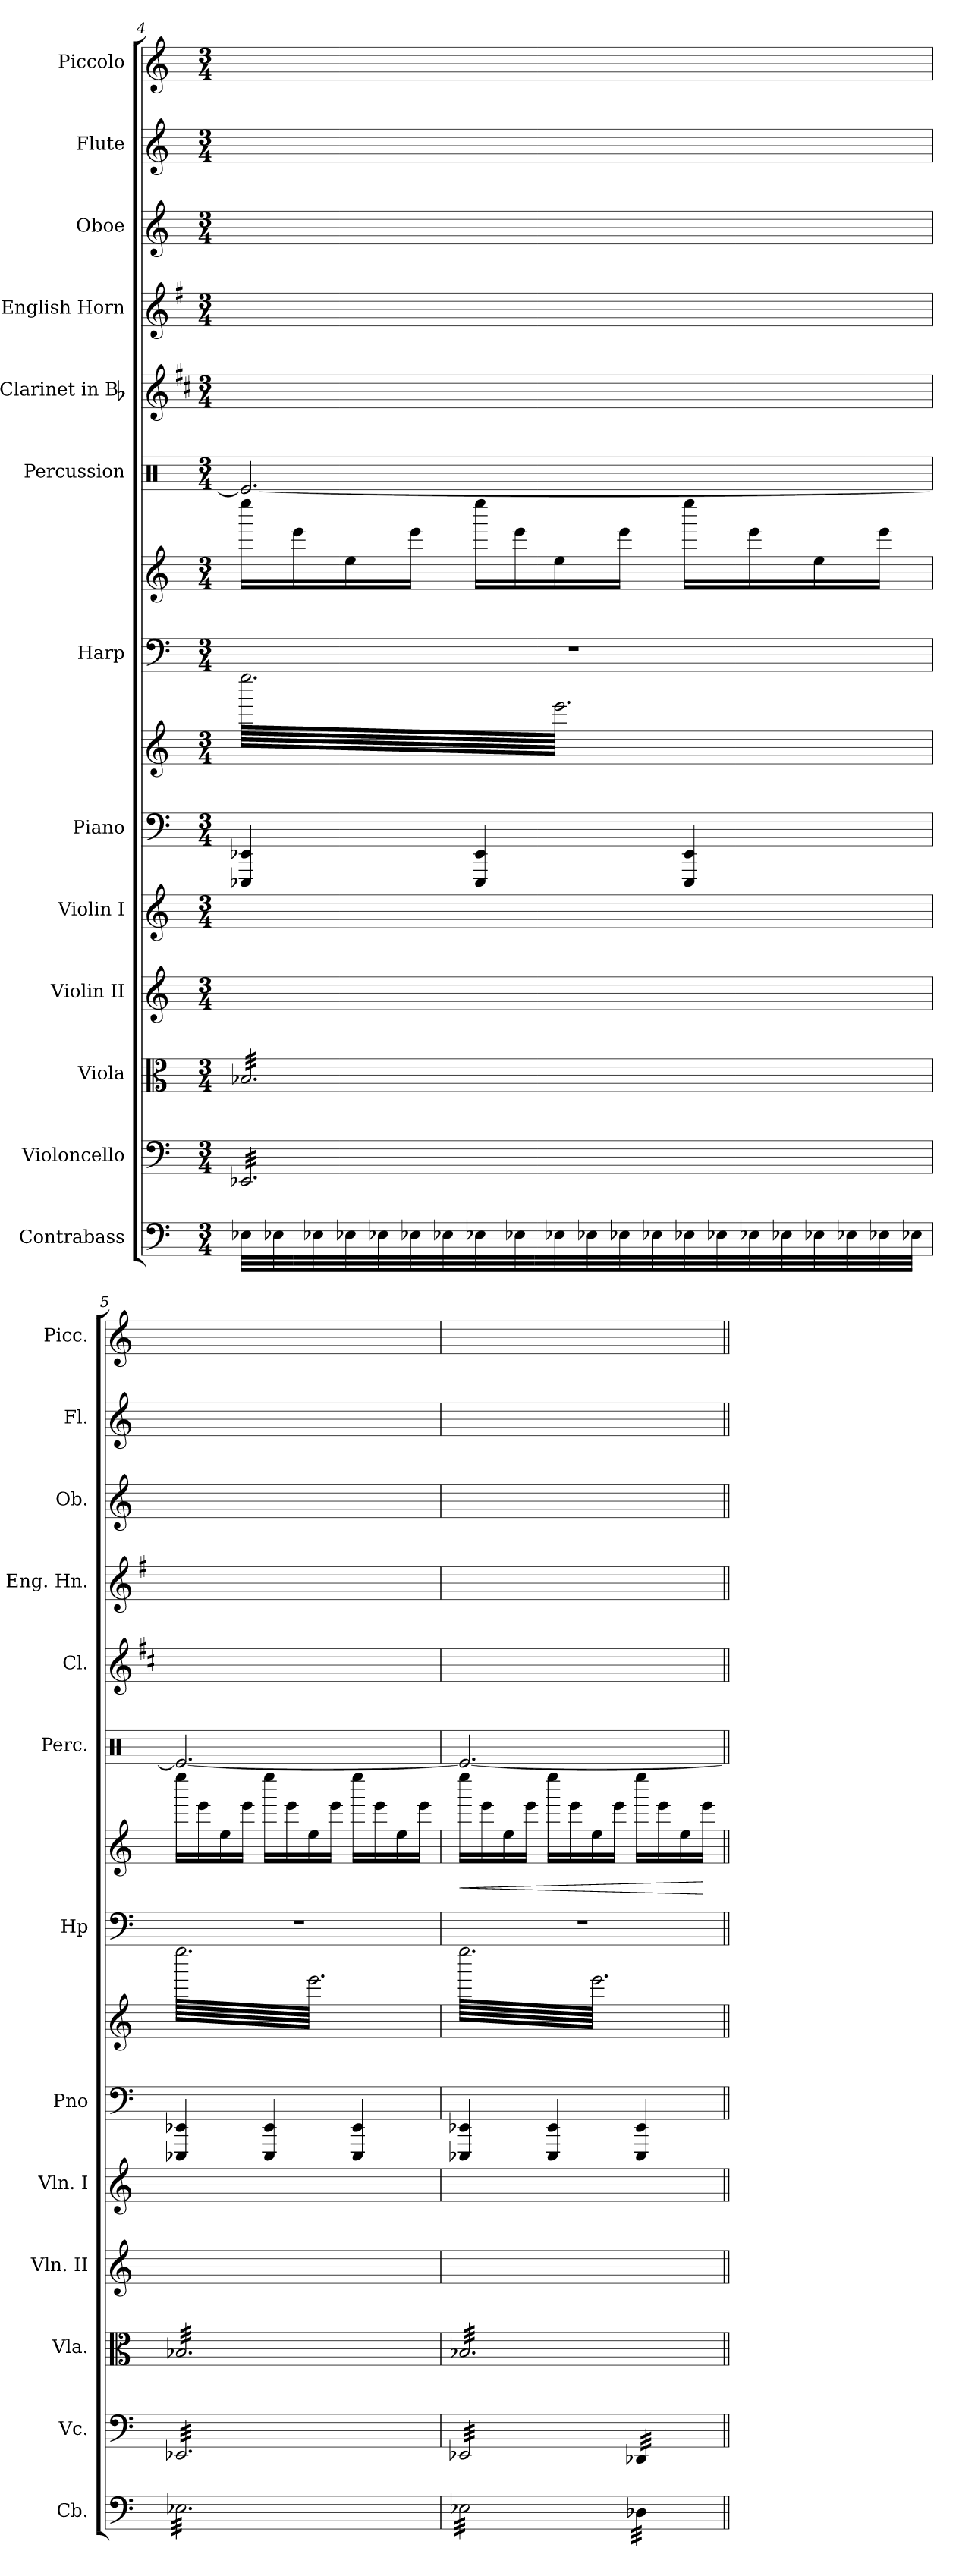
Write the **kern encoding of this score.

**kern	**kern	**kern	**kern	**kern	**kern	**kern	**kern	**kern	**dynam	**kern	**kern	**kern	**kern	**kern	**kern
*part13	*part12	*part11	*part10	*part9	*part8	*part8	*part7	*part7	*part7	*part6	*part5	*part4	*part3	*part2	*part1
*staff15	*staff14	*staff13	*staff12	*staff11	*staff10	*staff9	*staff8	*staff7	*staff7/8	*staff6	*staff5	*staff4	*staff3	*staff2	*staff1
*I"Contrabass	*I"Violoncello	*I"Viola	*I"Violin II	*I"Violin I	*I"Piano	*	*I"Harp	*	*	*I"Percussion	*I"Clarinet in Bb	*I"English Horn	*I"Oboe	*I"Flute	*I"Piccolo
*I'Cb.	*I'Vc.	*I'Vla.	*I'Vln. II	*I'Vln. I	*I'Pno	*	*I'Hp	*	*	*I'Perc.	*I'Cl.	*I'Eng. Hn.	*I'Ob.	*I'Fl.	*I'Picc.
*clefF4	*clefF4	*clefC3	*clefG2	*clefG2	*clefF4	*clefG2	*clefF4	*clefG2	*	*clefX	*clefG2	*clefG2	*clefG2	*clefG2	*clefG2
*ITrd7c12	*	*	*	*	*	*	*	*	*	*	*ITrd1c2	*ITrd4c7	*	*	*ITrd-7c-12
*k[]	*k[]	*k[]	*k[]	*k[]	*k[]	*k[]	*k[]	*k[]	*	*k[]	*k[]	*k[]	*k[]	*k[]	*k[]
*C:	*C:	*C:	*C:	*C:	*C:	*C:	*C:	*C:	*	*C:	*C:	*C:	*C:	*C:	*C:
*M3/4	*M3/4	*M3/4	*M3/4	*M3/4	*M3/4	*M3/4	*M3/4	*M3/4	*	*M3/4	*M3/4	*M3/4	*M3/4	*M3/4	*M3/4
=4	=4	=4	=4	=4	=4	=4	=4	=4	=4	=4	=4	=4	=4	=4	=4
*	*tremolo	*	*	*	*	*	*	*	*	*	*	*	*	*	*
*	*	*tremolo	*	*	*	*	*	*	*	*	*	*	*	*	*
*	*	*	*	*	*	*tremolo	*	*	*	*	*	*	*	*	*
32EE-XLLL	32EE-XLLL	32B-XLLL	8ryy	8ryy	4EEE-X 4EE-X	(64eeeeLLLL	4%3r	16eeeeLL	.	2.Re/_	4ryy	4%3ryy	4ryy	8ryy	8ryy
.	.	.	.	.	.	64eee)	.	.	.	.	.	.	.	.	.
32EE-X	32EE-X	32B-X	.	.	.	64eeee	.	.	.	.	.	.	.	.	.
.	.	.	.	.	.	64eee)	.	.	.	.	.	.	.	.	.
32ryy	32EE-X	32B-X	.	.	.	64eeee	.	16eee	.	.	.	.	.	.	.
.	.	.	.	.	.	64eee)	.	.	.	.	.	.	.	.	.
32EE-X	32EE-X	32B-X	.	.	.	64eeee	.	.	.	.	.	.	.	.	.
.	.	.	.	.	.	64eee)	.	.	.	.	.	.	.	.	.
32EE-X	32EE-X	32B-X	4ryy	4ryy	.	64eeee	.	16ee	.	.	.	.	.	8ryy	8ryy
.	.	.	.	.	.	64eee)	.	.	.	.	.	.	.	.	.
32EE-X	32EE-X	32B-X	.	.	.	64eeee	.	.	.	.	.	.	.	.	.
.	.	.	.	.	.	64eee)	.	.	.	.	.	.	.	.	.
32EE-X	32EE-X	32B-X	.	.	.	64eeee	.	16eeeJJ	.	.	.	.	.	.	.
.	.	.	.	.	.	64eee)	.	.	.	.	.	.	.	.	.
32EE-X	32EE-X	32B-X	.	.	.	64eeee	.	.	.	.	.	.	.	.	.
.	.	.	.	.	.	64eee)	.	.	.	.	.	.	.	.	.
32EE-X	32EE-X	32B-X	.	.	4EEE- 4EE-	64eeee	.	16eeeeLL	.	.	4ryy	.	4ryy	4ryy	4ryy
.	.	.	.	.	.	64eee)	.	.	.	.	.	.	.	.	.
32ryy	32EE-X	32B-X	.	.	.	64eeee	.	.	.	.	.	.	.	.	.
.	.	.	.	.	.	64eee)	.	.	.	.	.	.	.	.	.
32EE-X	32EE-X	32B-X	.	.	.	64eeee	.	16eee	.	.	.	.	.	.	.
.	.	.	.	.	.	64eee)	.	.	.	.	.	.	.	.	.
32ryy	32EE-X	32B-X	.	.	.	64eeee	.	.	.	.	.	.	.	.	.
.	.	.	.	.	.	64eee)	.	.	.	.	.	.	.	.	.
32EE-X	32EE-X	32B-X	4ryy	4ryy	.	64eeee	.	16ee	.	.	.	.	.	.	.
.	.	.	.	.	.	64eee)	.	.	.	.	.	.	.	.	.
32EE-X	32EE-X	32B-X	.	.	.	64eeee	.	.	.	.	.	.	.	.	.
.	.	.	.	.	.	64eee)	.	.	.	.	.	.	.	.	.
32EE-X	32EE-X	32B-X	.	.	.	64eeee	.	16eeeJJ	.	.	.	.	.	.	.
.	.	.	.	.	.	64eee)	.	.	.	.	.	.	.	.	.
32EE-X	32EE-X	32B-X	.	.	.	64eeee	.	.	.	.	.	.	.	.	.
.	.	.	.	.	.	64eee)	.	.	.	.	.	.	.	.	.
32EE-X	32EE-X	32B-X	.	.	4EEE- 4EE-	64eeee	.	16eeeeLL	.	.	8ryy	.	8ryy	4ryy	4ryy
.	.	.	.	.	.	64eee)	.	.	.	.	.	.	.	.	.
32EE-X	32EE-X	32B-X	.	.	.	64eeee	.	.	.	.	.	.	.	.	.
.	.	.	.	.	.	64eee)	.	.	.	.	.	.	.	.	.
32EE-X	32EE-X	32B-X	.	.	.	64eeee	.	16eee	.	.	.	.	.	.	.
.	.	.	.	.	.	64eee)	.	.	.	.	.	.	.	.	.
32EE-X	32EE-X	32B-X	.	.	.	64eeee	.	.	.	.	.	.	.	.	.
.	.	.	.	.	.	64eee)	.	.	.	.	.	.	.	.	.
32EE-X	32EE-X	32B-X	8ryy	8ryy	.	64eeee	.	16ee	.	.	8ryy	.	8ryy	.	.
.	.	.	.	.	.	64eee)	.	.	.	.	.	.	.	.	.
32EE-X	32EE-X	32B-X	.	.	.	64eeee	.	.	.	.	.	.	.	.	.
.	.	.	.	.	.	64eee)	.	.	.	.	.	.	.	.	.
32EE-X	32EE-X	32B-X	.	.	.	64eeee	.	16eeeJJ	.	.	.	.	.	.	.
.	.	.	.	.	.	64eee)	.	.	.	.	.	.	.	.	.
32EE-XJJJ	32EE-XJJJ	32B-XJJJ	.	.	.	64eeee	.	.	.	.	.	.	.	.	.
.	.	.	.	.	.	64eee)JJJJ	.	.	.	.	.	.	.	.	.
=5	=5	=5	=5	=5	=5	=5	=5	=5	=5	=5	=5	=5	=5	=5	=5
*tremolo	*	*	*	*	*	*	*	*	*	*	*	*	*	*	*
32EE-XLLL	32EE-XLLL	32B-XLLL	8ryy	4ryy	4EEE-X 4EE-X	(64eeeeLLLL	4%3r	16eeeeLL	.	2.Re/_	8ryy	4ryy	8ryy	8ryy	8ryy
.	.	.	.	.	.	64eee)	.	.	.	.	.	.	.	.	.
32EE-X	32EE-X	32B-X	.	.	.	64eeee	.	.	.	.	.	.	.	.	.
.	.	.	.	.	.	64eee)	.	.	.	.	.	.	.	.	.
32EE-X	32EE-X	32B-X	.	.	.	64eeee	.	16eee	.	.	.	.	.	.	.
.	.	.	.	.	.	64eee)	.	.	.	.	.	.	.	.	.
32EE-X	32EE-X	32B-X	.	.	.	64eeee	.	.	.	.	.	.	.	.	.
.	.	.	.	.	.	64eee)	.	.	.	.	.	.	.	.	.
32EE-X	32EE-X	32B-X	8ryy	.	.	64eeee	.	16ee	.	.	4ryy	.	4ryy	4ryy	4ryy
.	.	.	.	.	.	64eee)	.	.	.	.	.	.	.	.	.
32EE-X	32EE-X	32B-X	.	.	.	64eeee	.	.	.	.	.	.	.	.	.
.	.	.	.	.	.	64eee)	.	.	.	.	.	.	.	.	.
32EE-X	32EE-X	32B-X	.	.	.	64eeee	.	16eeeJJ	.	.	.	.	.	.	.
.	.	.	.	.	.	64eee)	.	.	.	.	.	.	.	.	.
32EE-X	32EE-X	32B-X	.	.	.	64eeee	.	.	.	.	.	.	.	.	.
.	.	.	.	.	.	64eee)	.	.	.	.	.	.	.	.	.
32EE-X	32EE-X	32B-X	4ryy	4ryy	4EEE- 4EE-	64eeee	.	16eeeeLL	.	.	.	8ryy	.	.	.
.	.	.	.	.	.	64eee)	.	.	.	.	.	.	.	.	.
32EE-X	32EE-X	32B-X	.	.	.	64eeee	.	.	.	.	.	.	.	.	.
.	.	.	.	.	.	64eee)	.	.	.	.	.	.	.	.	.
32EE-X	32EE-X	32B-X	.	.	.	64eeee	.	16eee	.	.	.	.	.	.	.
.	.	.	.	.	.	64eee)	.	.	.	.	.	.	.	.	.
32EE-X	32EE-X	32B-X	.	.	.	64eeee	.	.	.	.	.	.	.	.	.
.	.	.	.	.	.	64eee)	.	.	.	.	.	.	.	.	.
32EE-X	32EE-X	32B-X	.	.	.	64eeee	.	16ee	.	.	8ryy	4ryy	8ryy	4ryy	4ryy
.	.	.	.	.	.	64eee)	.	.	.	.	.	.	.	.	.
32EE-X	32EE-X	32B-X	.	.	.	64eeee	.	.	.	.	.	.	.	.	.
.	.	.	.	.	.	64eee)	.	.	.	.	.	.	.	.	.
32EE-X	32EE-X	32B-X	.	.	.	64eeee	.	16eeeJJ	.	.	.	.	.	.	.
.	.	.	.	.	.	64eee)	.	.	.	.	.	.	.	.	.
32EE-X	32EE-X	32B-X	.	.	.	64eeee	.	.	.	.	.	.	.	.	.
.	.	.	.	.	.	64eee)	.	.	.	.	.	.	.	.	.
32EE-X	32EE-X	32B-X	4ryy	4ryy	4EEE- 4EE-	64eeee	.	16eeeeLL	.	.	4ryy	.	4ryy	.	.
.	.	.	.	.	.	64eee)	.	.	.	.	.	.	.	.	.
32EE-X	32EE-X	32B-X	.	.	.	64eeee	.	.	.	.	.	.	.	.	.
.	.	.	.	.	.	64eee)	.	.	.	.	.	.	.	.	.
32EE-X	32EE-X	32B-X	.	.	.	64eeee	.	16eee	.	.	.	.	.	.	.
.	.	.	.	.	.	64eee)	.	.	.	.	.	.	.	.	.
32EE-X	32EE-X	32B-X	.	.	.	64eeee	.	.	.	.	.	.	.	.	.
.	.	.	.	.	.	64eee)	.	.	.	.	.	.	.	.	.
32EE-X	32EE-X	32B-X	.	.	.	64eeee	.	16ee	.	.	.	8ryy	.	8ryy	8ryy
.	.	.	.	.	.	64eee)	.	.	.	.	.	.	.	.	.
32EE-X	32EE-X	32B-X	.	.	.	64eeee	.	.	.	.	.	.	.	.	.
.	.	.	.	.	.	64eee)	.	.	.	.	.	.	.	.	.
32EE-X	32EE-X	32B-X	.	.	.	64eeee	.	16eeeJJ	.	.	.	.	.	.	.
.	.	.	.	.	.	64eee)	.	.	.	.	.	.	.	.	.
32EE-XJJJ	32EE-XJJJ	32B-XJJJ	.	.	.	64eeee	.	.	.	.	.	.	.	.	.
.	.	.	.	.	.	64eee)JJJJ	.	.	.	.	.	.	.	.	.
=6	=6	=6	=6	=6	=6	=6	=6	=6	=6	=6	=6	=6	=6	=6	=6
32EE-XLLL	32EE-XLLL	32B-XLLL	4ryy	8ryy	4EEE-X 4EE-X	(64eeeeLLLL	4%3r	16eeeeLL	<	2.Re/_	4ryy	8ryy	4ryy	4ryy	4ryy
.	.	.	.	.	.	64eee)	.	.	.	.	.	.	.	.	.
32EE-X	32EE-X	32B-X	.	.	.	64eeee	.	.	.	.	.	.	.	.	.
.	.	.	.	.	.	64eee)	.	.	.	.	.	.	.	.	.
32EE-X	32EE-X	32B-X	.	.	.	64eeee	.	16eee	.	.	.	.	.	.	.
.	.	.	.	.	.	64eee)	.	.	.	.	.	.	.	.	.
32EE-X	32EE-X	32B-X	.	.	.	64eeee	.	.	.	.	.	.	.	.	.
.	.	.	.	.	.	64eee)	.	.	.	.	.	.	.	.	.
32EE-X	32EE-X	32B-X	.	4ryy	.	64eeee	.	16ee	.	.	.	8ryy	.	.	.
.	.	.	.	.	.	64eee)	.	.	.	.	.	.	.	.	.
32EE-X	32EE-X	32B-X	.	.	.	64eeee	.	.	.	.	.	.	.	.	.
.	.	.	.	.	.	64eee)	.	.	.	.	.	.	.	.	.
32EE-X	32EE-X	32B-X	.	.	.	64eeee	.	16eeeJJ	.	.	.	.	.	.	.
.	.	.	.	.	.	64eee)	.	.	.	.	.	.	.	.	.
32EE-X	32EE-X	32B-X	.	.	.	64eeee	.	.	.	.	.	.	.	.	.
.	.	.	.	.	.	64eee)	.	.	.	.	.	.	.	.	.
32EE-X	32EE-X	32B-X	8ryy	.	4EEE- 4EE-	64eeee	.	16eeeeLL	.	.	8ryy	4ryy	8ryy	2ryy	2ryy
.	.	.	.	.	.	64eee)	.	.	.	.	.	.	.	.	.
32EE-X	32EE-X	32B-X	.	.	.	64eeee	.	.	.	.	.	.	.	.	.
.	.	.	.	.	.	64eee)	.	.	.	.	.	.	.	.	.
32EE-X	32EE-X	32B-X	.	.	.	64eeee	.	16eee	.	.	.	.	.	.	.
.	.	.	.	.	.	64eee)	.	.	.	.	.	.	.	.	.
32EE-X	32EE-X	32B-X	.	.	.	64eeee	.	.	.	.	.	.	.	.	.
.	.	.	.	.	.	64eee)	.	.	.	.	.	.	.	.	.
32EE-X	32EE-X	32B-X	4ryy	4ryy	.	64eeee	.	16ee	.	.	4ryy	.	4ryy	.	.
.	.	.	.	.	.	64eee)	.	.	.	.	.	.	.	.	.
32EE-X	32EE-X	32B-X	.	.	.	64eeee	.	.	.	.	.	.	.	.	.
.	.	.	.	.	.	64eee)	.	.	.	.	.	.	.	.	.
32EE-X	32EE-X	32B-X	.	.	.	64eeee	.	16eeeJJ	.	.	.	.	.	.	.
.	.	.	.	.	.	64eee)	.	.	.	.	.	.	.	.	.
32EE-XJJJ	32EE-XJJJ	32B-X	.	.	.	64eeee	.	.	.	.	.	.	.	.	.
.	.	.	.	.	.	64eee)	.	.	.	.	.	.	.	.	.
32DD-XLLL	32DD-XLLL	32B-X	.	.	4EEE- 4EE-	64eeee	.	16eeeeLL	.	.	.	4ryy	.	.	.
.	.	.	.	.	.	64eee)	.	.	.	.	.	.	.	.	.
32DD-X	32DD-X	32B-X	.	.	.	64eeee	.	.	.	.	.	.	.	.	.
.	.	.	.	.	.	64eee)	.	.	.	.	.	.	.	.	.
32DD-X	32DD-X	32B-X	.	.	.	64eeee	.	16eee	.	.	.	.	.	.	.
.	.	.	.	.	.	64eee)	.	.	.	.	.	.	.	.	.
32DD-X	32DD-X	32B-X	.	.	.	64eeee	.	.	.	.	.	.	.	.	.
.	.	.	.	.	.	64eee)	.	.	.	.	.	.	.	.	.
32DD-X	32DD-X	32B-X	8ryy	8ryy	.	64eeee	.	16ee	.	.	8ryy	.	8ryy	.	.
.	.	.	.	.	.	64eee)	.	.	.	.	.	.	.	.	.
32DD-X	32DD-X	32B-X	.	.	.	64eeee	.	.	.	.	.	.	.	.	.
.	.	.	.	.	.	64eee)	.	.	.	.	.	.	.	.	.
32DD-X	32DD-X	32B-X	.	.	.	64eeee	.	16eeeJJ	[	.	.	.	.	.	.
.	.	.	.	.	.	64eee)	.	.	.	.	.	.	.	.	.
32DD-XJJJ	32DD-XJJJ	32B-XJJJ	.	.	.	64eeee	.	.	.	.	.	.	.	.	.
*	*	*Xtremolo	*	*	*	*	*	*	*	*	*	*	*	*	*
*	*Xtremolo	*	*	*	*	*	*	*	*	*	*	*	*	*	*
*Xtremolo	*	*	*	*	*	*	*	*	*	*	*	*	*	*	*
.	.	.	.	.	.	64eee)JJJJ	.	.	.	.	.	.	.	.	.
*	*	*	*	*	*	*Xtremolo	*	*	*	*	*	*	*	*	*
.	.	.	.	.	.	.	.	.	.	.	.	.	.	.	.
.	.	.	.	.	.	.	.	.	.	.	.	.	.	.	.
.	.	.	.	.	.	.	.	.	.	.	.	.	.	.	.
.	.	.	.	.	.	.	.	.	.	.	.	.	.	.	.
.	.	.	.	.	.	.	.	.	.	.	.	.	.	.	.
.	.	.	.	.	.	.	.	.	.	.	.	.	.	.	.
.	.	.	.	.	.	.	.	.	.	.	.	.	.	.	.
.	.	.	.	.	.	.	.	.	.	.	.	.	.	.	.
.	.	.	.	.	.	.	.	.	.	.	.	.	.	.	.
.	.	.	.	.	.	.	.	.	.	.	.	.	.	.	.
.	.	.	.	.	.	.	.	.	.	.	.	.	.	.	.
.	.	.	.	.	.	.	.	.	.	.	.	.	.	.	.
.	.	.	.	.	.	.	.	.	.	.	.	.	.	.	.
.	.	.	.	.	.	.	.	.	.	.	.	.	.	.	.
.	.	.	.	.	.	.	.	.	.	.	.	.	.	.	.
.	.	.	.	.	.	.	.	.	.	.	.	.	.	.	.
.	.	.	.	.	.	.	.	.	.	.	.	.	.	.	.
.	.	.	.	.	.	.	.	.	.	.	.	.	.	.	.
.	.	.	.	.	.	.	.	.	.	.	.	.	.	.	.
.	.	.	.	.	.	.	.	.	.	.	.	.	.	.	.
.	.	.	.	.	.	.	.	.	.	.	.	.	.	.	.
.	.	.	.	.	.	.	.	.	.	.	.	.	.	.	.
.	.	.	.	.	.	.	.	.	.	.	.	.	.	.	.
.	.	.	.	.	.	.	.	.	.	.	.	.	.	.	.
=||	=||	=||	=||	=||	=||	=||	=||	=||	=||	=||	=||	=||	=||	=||	=||
*-	*-	*-	*-	*-	*-	*-	*-	*-	*-	*-	*-	*-	*-	*-	*-
